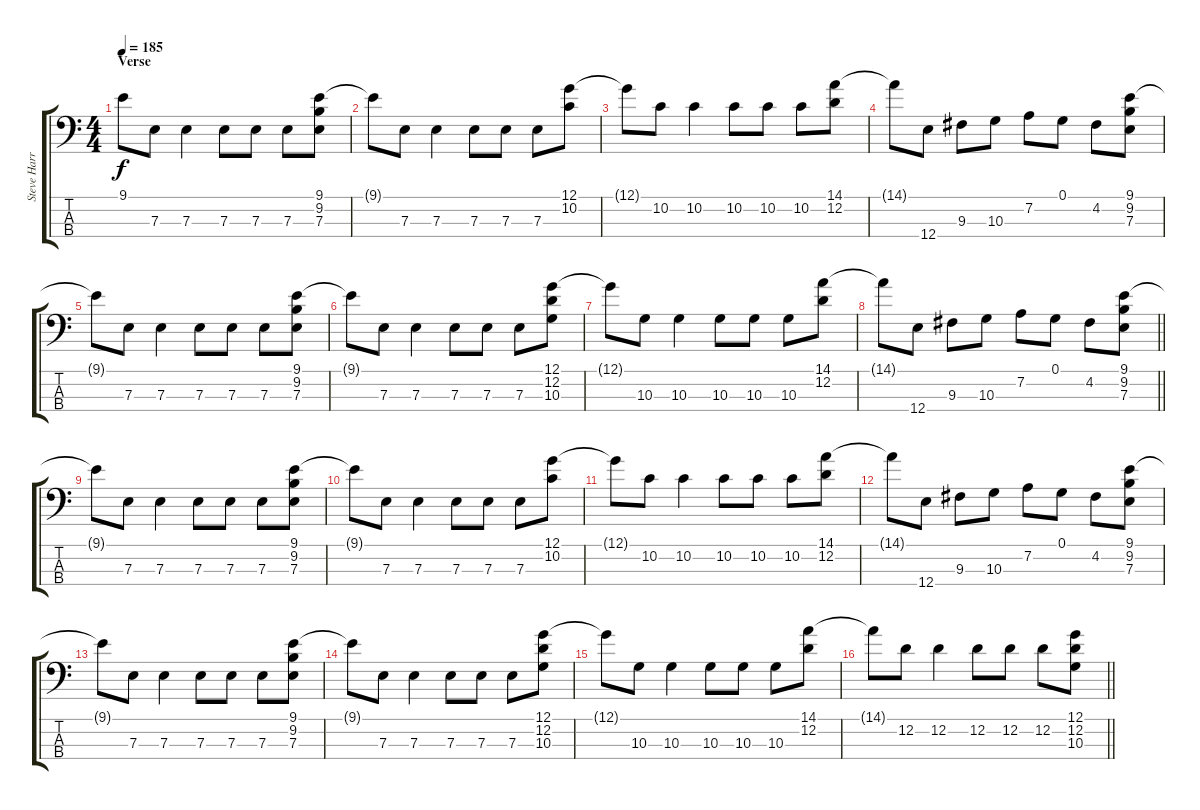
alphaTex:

\track ("Steve Harris" "Steve Harr") {instrument electricbassfinger}
\staff {score tabs}
\tuning (G2 D2 A1 E1) {hide}
\ts (4 4)
\section ("" "Verse")
\tempo 185
\clef f4
\ks c
9.1{t}.8{dy f} 7.3.8 7.3.4 7.3.8 7.3.8 7.3.8 (9.1 9.2 7.3).8 |
9.1{t}.8 7.3.8 7.3.4 7.3.8 7.3.8 7.3.8 (12.1 10.2).8 |
12.1{t}.8 10.2.8 10.2.4 10.2.8 10.2.8 10.2.8 (14.1 12.2).8 |
14.1{t}.8 12.4.8 9.3.8 10.3.8 7.2.8 0.1.8 4.2.8 (9.1 9.2 7.3).8 |
9.1{t}.8 7.3.8 7.3.4 7.3.8 7.3.8 7.3.8 (9.1 9.2 7.3).8 |
9.1{t}.8 7.3.8 7.3.4 7.3.8 7.3.8 7.3.8 (12.1 12.2 10.3).8 |
12.1{t}.8 10.3.8 10.3.4 10.3.8 10.3.8 10.3.8 (14.1 12.2).8 |
\barLineRight lightlight
14.1{t}.8 12.4.8 9.3.8 10.3.8 7.2.8 0.1.8 4.2.8 (9.1 9.2 7.3).8 |
9.1{t}.8 7.3.8 7.3.4 7.3.8 7.3.8 7.3.8 (9.1 9.2 7.3).8 |
9.1{t}.8 7.3.8 7.3.4 7.3.8 7.3.8 7.3.8 (12.1 10.2).8 |
12.1{t}.8 10.2.8 10.2.4 10.2.8 10.2.8 10.2.8 (14.1 12.2).8 |
14.1{t}.8 12.4.8 9.3.8 10.3.8 7.2.8 0.1.8 4.2.8 (9.1 9.2 7.3).8 |
9.1{t}.8 7.3.8 7.3.4 7.3.8 7.3.8 7.3.8 (9.1 9.2 7.3).8 |
9.1{t}.8 7.3.8 7.3.4 7.3.8 7.3.8 7.3.8 (12.1 12.2 10.3).8 |
12.1{t}.8 10.3.8 10.3.4 10.3.8 10.3.8 10.3.8 (14.1 12.2).8 |
\barLineRight lightlight
14.1{t}.8 12.2.8 12.2.4 12.2.8 12.2.8 12.2.8 (12.1 12.2 10.3).8
